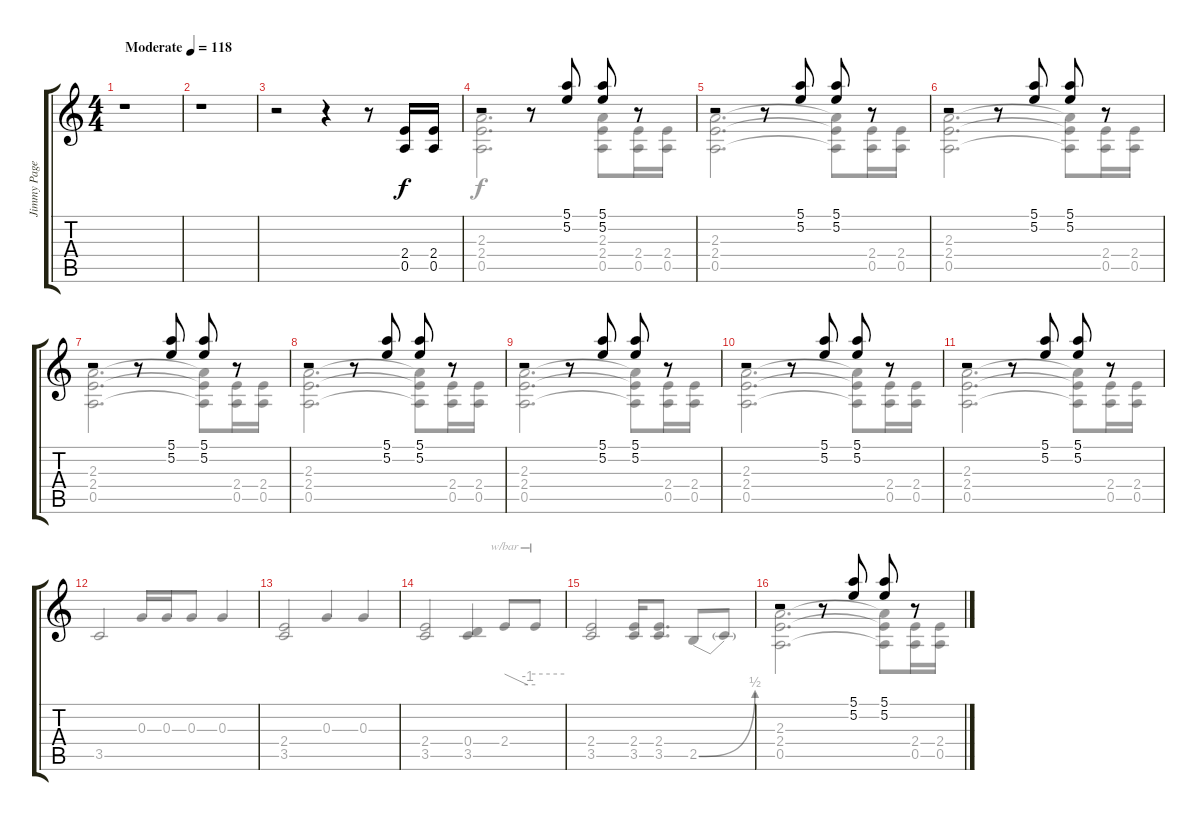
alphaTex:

\track ("Jimmy Page (Guitarra)" "Jimmy Page") {instrument overdrivenguitar}
\staff {score tabs}
\tuning (E4 B3 G3 D3 A2 E2) {hide}
\voice
\ts (4 4)
\tempo (118 "Moderate")
\clef g2
\ks c
r.1{dy f instrument overdrivenguitar} |
r.1 |
r.2 r.4 r.8 (2.4 0.5).16 (2.4 0.5).16 |
r.2 r.8 (5.1 5.2).8 (5.1 5.2).8 r.8 |
r.2 r.8 (5.1 5.2).8 (5.1 5.2).8 r.8 |
r.2 r.8 (5.1 5.2).8 (5.1 5.2).8 r.8 |
r.2 r.8 (5.1 5.2).8 (5.1 5.2).8 r.8 |
r.2 r.8 (5.1 5.2).8 (5.1 5.2).8 r.8 |
r.2 r.8 (5.1 5.2).8 (5.1 5.2).8 r.8 |
r.2 r.8 (5.1 5.2).8 (5.1 5.2).8 r.8 |
r.2 r.8 (5.1 5.2).8 (5.1 5.2).8 r.8 |
|
|
|
|
r.2 r.8 (5.1 5.2).8 (5.1 5.2).8 r.8
\voice
\clef g2
\ottava regular
\simile none
\ks c
|
|
|
(2.3 2.4 0.5).2{d} (2.3 2.4 0.5).8 (2.4 0.5).16 (2.4 0.5).16 |
(2.3 2.4 0.5).2{d} (2.3{t} 2.4{t} 0.5{t}).8 (2.4 0.5).16 (2.4 0.5).16 |
(2.3 2.4 0.5).2{d} (2.3{t} 2.4{t} 0.5{t}).8 (2.4 0.5).16 (2.4 0.5).16 |
(2.3 2.4 0.5).2{d} (2.3{t} 2.4{t} 0.5{t}).8 (2.4 0.5).16 (2.4 0.5).16 |
(2.3 2.4 0.5).2{d} (2.3{t} 2.4{t} 0.5{t}).8 (2.4 0.5).16 (2.4 0.5).16 |
(2.3 2.4 0.5).2{d} (2.3{t} 2.4{t} 0.5{t}).8 (2.4 0.5).16 (2.4 0.5).16 |
(2.3 2.4 0.5).2{d} (2.3{t} 2.4{t} 0.5{t}).8 (2.4 0.5).16 (2.4 0.5).16 |
(2.3 2.4 0.5).2{d} (2.3{t} 2.4{t} 0.5{t}).8 (2.4 0.5).16 (2.4 0.5).16 |
3.5.2{beam Up} 0.3.16{beam Up} 0.3.16{beam Up} 0.3.8{beam Up} 0.3.4{beam Up} |
(2.4 3.5).2{beam Up} 0.3.4{beam Up} 0.3.4{beam Up} |
(2.4 3.5).2{beam Up} (0.4 3.5).4{beam Up} 2.4.8{tbe (custom default 0 0 45 -4 60 -4) beam Up} 2.4{t}.8{tbe (hold default 0 0 60 0) beam Up} |
(2.4 3.5).2{beam Up} (2.4 3.5).16{beam Up} (2.4 3.5).8{d beam Up} 2.5{be (bend 0 0 60 2)}.8{beam Up} 2.5{t}.8{beam Up} |
(2.3 2.4 0.5).2{d} (2.3{t} 2.4{t} 0.5{t}).8 (2.4 0.5).16 (2.4 0.5).16
